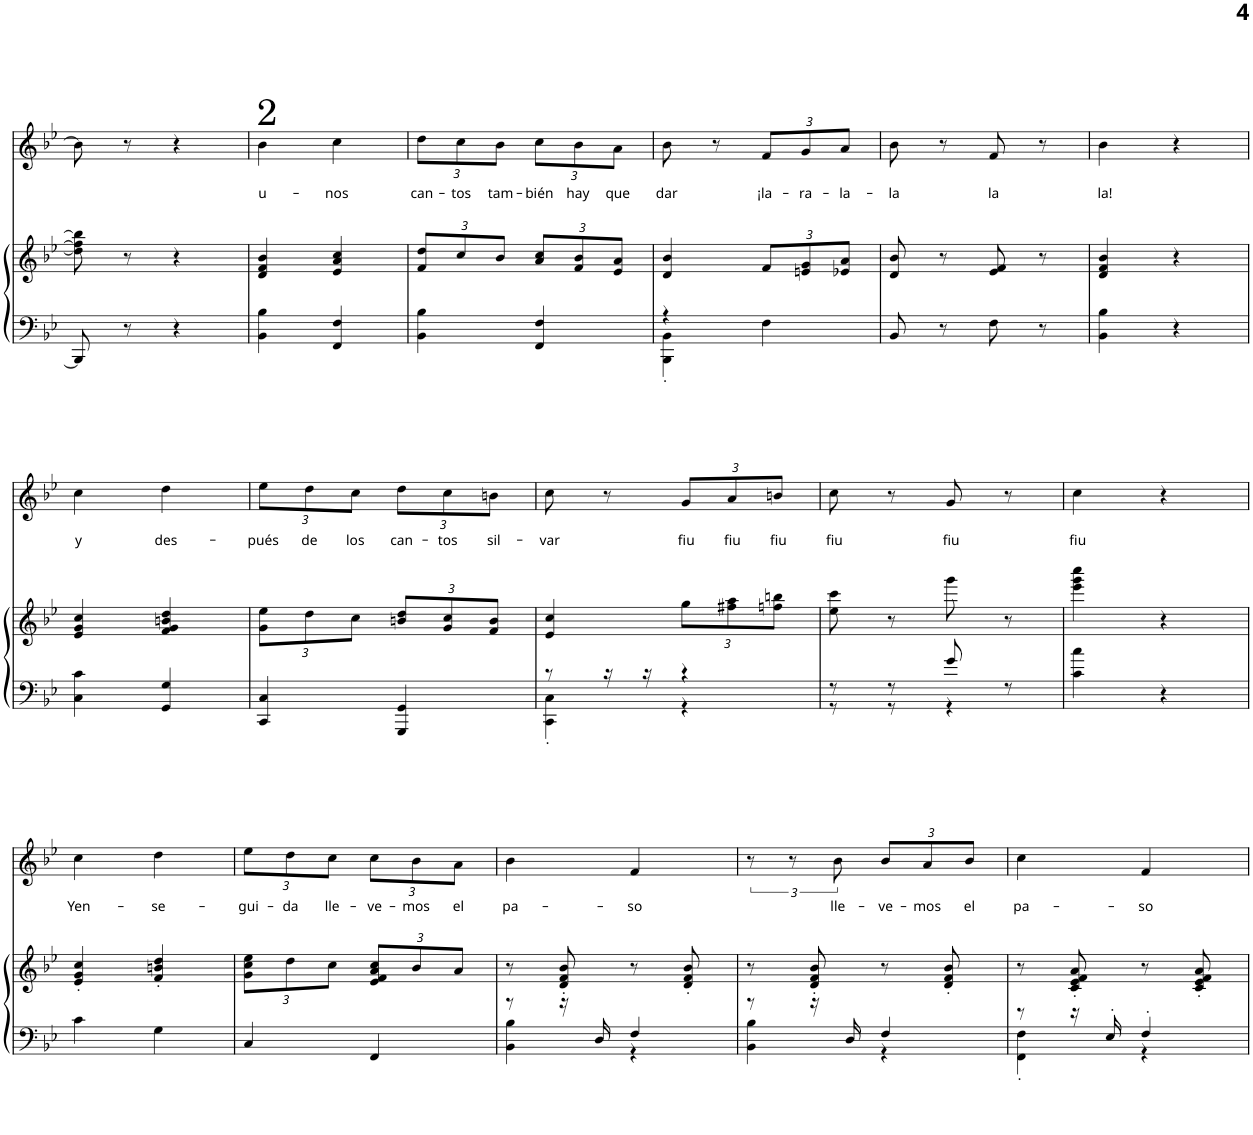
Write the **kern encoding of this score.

**kern	**kern	**kern	**text	**kern
*part3	*part3	*part2	*part2	*part1
*staff4	*staff3	*staff2	*staff2	*staff1
*I"Piano	*	*I"Trompeta	*	*I"Triángulo
*I'Pno	*	*I'Tpt	*	*I'Tri
!!LO:PB:g=z
*clefF4	*clefG2	*clefG2	*	*clefG2
*	*	*Trd1c2	*	*
*k[b-e-]	*k[b-e-]	*k[b-e-]	*	*k[b-e-]
*M2/4	*M2/4	*M2/4	*	*M2/4
=53	=53	=53	=53	=53
8BBB-/]	8dd\] 8ff\] 8bb-\]	8b-\]	.	2ryy
8r	8r	8r	.	.
4r	4r	4r	.	.
=54	=54	=54	=54	=54
!	!	!LO:TX:a:t=2	!	!
!	!	!	!LO:LY:b	!
4BB-\ 4B-\	4d/ 4f/ 4b-/	4b-\	u-	2ryy
!	!	!	!LO:LY:b	!
4FF/ 4F/	4e-/ 4a/ 4cc/	4cc\	-nos	.
=55	=55	=55	=55	=55
*	*Xbrackettup	*Xbrackettup	*	*
!	!	!	!LO:LY:b	!
4BB-\ 4B-\	12f/ 12dd/L	12dd\L	can-	2ryy
!	!	!	!LO:LY:b	!
.	12cc/	12cc\	-tos	.
!	!	!	!LO:LY:b	!
.	12b-/J	12b-\J	tam-	.
!	!	!	!LO:LY:b	!
4FF/ 4F/	12a/ 12cc/L	12cc\L	-bién	.
!	!	!	!LO:LY:b	!
.	12f/ 12b-/	12b-\	hay	.
!	!	!	!LO:LY:b	!
.	12e-/ 12a/J	12a\J	que	.
=56	=56	=56	=56	=56
*^	*	*	*	*
!	!	!	!	!LO:LY:b	!
4r	4BBB-\' 4BB-\'	4d/ 4b-/	8b-\	dar	2ryy
.	.	.	8r	.	.
!	!	!	!	!LO:LY:b	!
4F\	4ryy	12f/L	12f/L	¡la-	.
!	!	!	!	!LO:LY:b	!
.	.	12en/ 12g/	12g/	-ra-	.
!	!	!	!	!LO:LY:b	!
.	.	12e-X/ 12a/J	12a/J	-la-	.
*v	*v	*	*	*	*
=57	=57	=57	=57	=57
!	!	!	!LO:LY:b	!
8BB-/	8d/ 8b-/	8b-\	-la	2ryy
8r	8r	8r	.	.
!	!	!	!LO:LY:b	!
8F\	8e-/ 8f/	8f/	la	.
8r	8r	8r	.	.
=58	=58	=58	=58	=58
!	!	!	!LO:LY:b	!
4BB-\ 4B-\	4d/ 4f/ 4b-/	4b-\	la!	2ryy
4r	4r	4r	.	.
!!LO:LB:g=z
=59	=59	=59	=59	=59
!	!	!	!LO:LY:b	!
4C\ 4c\	4e-/ 4g/ 4cc/	4cc\	y	2ryy
!	!	!	!LO:LY:b	!
4GG/ 4G/	4f/ 4g/ 4bn/ 4dd/	4dd\	des-	.
=60	=60	=60	=60	=60
!	!	!	!LO:LY:b	!
4CC/ 4C/	12g\ 12ee-\L	12ee-\L	-pués	2ryy
!	!	!	!LO:LY:b	!
.	12dd\	12dd\	de	.
!	!	!	!LO:LY:b	!
.	12cc\J	12cc\J	los	.
!	!	!	!LO:LY:b	!
4GGG/ 4GG/	12bn/ 12dd/L	12dd\L	can-	.
!	!	!	!LO:LY:b	!
.	12g/ 12cc/	12cc\	-tos	.
!	!	!	!LO:LY:b	!
.	12f/ 12b/J	12bn\J	sil-	.
=61	=61	=61	=61	=61
*^	*	*	*	*
!	!	!	!	!LO:LY:b	!
8r	4CC\' 4C\'	4e-/ 4cc/	8cc\	-var	2ryy
16r	.	.	8r	.	.
16r	.	.	.	.	.
!	!	!	!	!LO:LY:b	!
4r	4r	12gg\L	12g/L	fiu	.
!	!	!	!	!LO:LY:b	!
.	.	12ff#X\ 12aa\	12a/	fiu	.
!	!	!	!	!LO:LY:b	!
.	.	12ffn\ 12bbn\J	12bn/J	fiu	.
=62	=62	=62	=62	=62	=62
!	!	!	!	!LO:LY:b	!
8r	8r	8ee-\ 8ccc\	8cc\	fiu	2ryy
8r	8r	8r	8r	.	.
!	!	!	!	!LO:LY:b	!
8g/	4r	8ggg\	8g/	fiu	.
8r	.	8r	8r	.	.
*v	*v	*	*	*	*
=63	=63	=63	=63	=63
!	!	!	!LO:LY:b	!
4c\ 4cc\	4eee-\ 4ggg\ 4cccc\	4cc\	fiu	2ryy
4r	4r	4r	.	.
!!LO:LB:g=z
=64	=64	=64	=64	=64
!	!	!	!LO:LY:b	!
4c\	4e-/' 4g/' 4cc/'	4cc\	Yen-	2ryy
!	!	!	!LO:LY:b	!
4G\	4f/' 4bn/' 4dd/'	4dd\	-se-	.
=65	=65	=65	=65	=65
!	!	!	!LO:LY:b	!
4C/	12g\ 12cc\ 12ee-\L	12ee-\L	-gui-	2ryy
!	!	!	!LO:LY:b	!
.	12dd\	12dd\	-da	.
!	!	!	!LO:LY:b	!
.	12cc\J	12cc\J	lle-	.
!	!	!	!LO:LY:b	!
4FF/	12e-/ 12f/ 12a/ 12cc/L	12cc\L	-ve-	.
!	!	!	!LO:LY:b	!
.	12b-/	12b-\	-mos	.
!	!	!	!LO:LY:b	!
.	12a/J	12a\J	el	.
=66	=66	=66	=66	=66
*^	*	*	*	*
!	!	!	!	!LO:LY:b	!
8r	4BB-\ 4B-\	8r	4b-\	pa-	2ryy
16r	.	8d/' 8f/' 8b-/'	.	.	.
16D/	.	.	.	.	.
!	!	!	!	!LO:LY:b	!
4F/	4r	8r	4f/	-so	.
.	.	8d/' 8f/' 8b-/'	.	.	.
=67	=67	=67	=67	=67	=67
*	*	*	*brackettup	*	*
8r	4BB-\ 4B-\	8r	12r	.	2ryy
.	.	.	12r	.	.
16r	.	8d/' 8f/' 8b-/'	.	.	.
!	!	!	!	!LO:LY:b	!
.	.	.	12b-\	lle-	.
16D/	.	.	.	.	.
*	*	*	*Xbrackettup	*	*
!	!	!	!	!LO:LY:b	!
4F/	4r	8r	12b-/L	-ve-	.
!	!	!	!	!LO:LY:b	!
.	.	.	12a/	-mos	.
.	.	8d/' 8f/' 8b-/'	.	.	.
!	!	!	!	!LO:LY:b	!
.	.	.	12b-/J	el	.
=68	=68	=68	=68	=68	=68
!	!	!	!	!LO:LY:b	!
8r	4FF\' 4F\'	8r	4cc\	pa-	2ryy
16r	.	8c/' 8e-/' 8f/' 8a/'	.	.	.
16E-'/	.	.	.	.	.
!	!	!	!	!LO:LY:b	!
4F'/	4r	8r	4f/	-so	.
.	.	8c/' 8e-/' 8f/' 8a/'	.	.	.
*v	*v	*	*	*	*
=	=	=	=	=
*-	*-	*-	*-	*-
